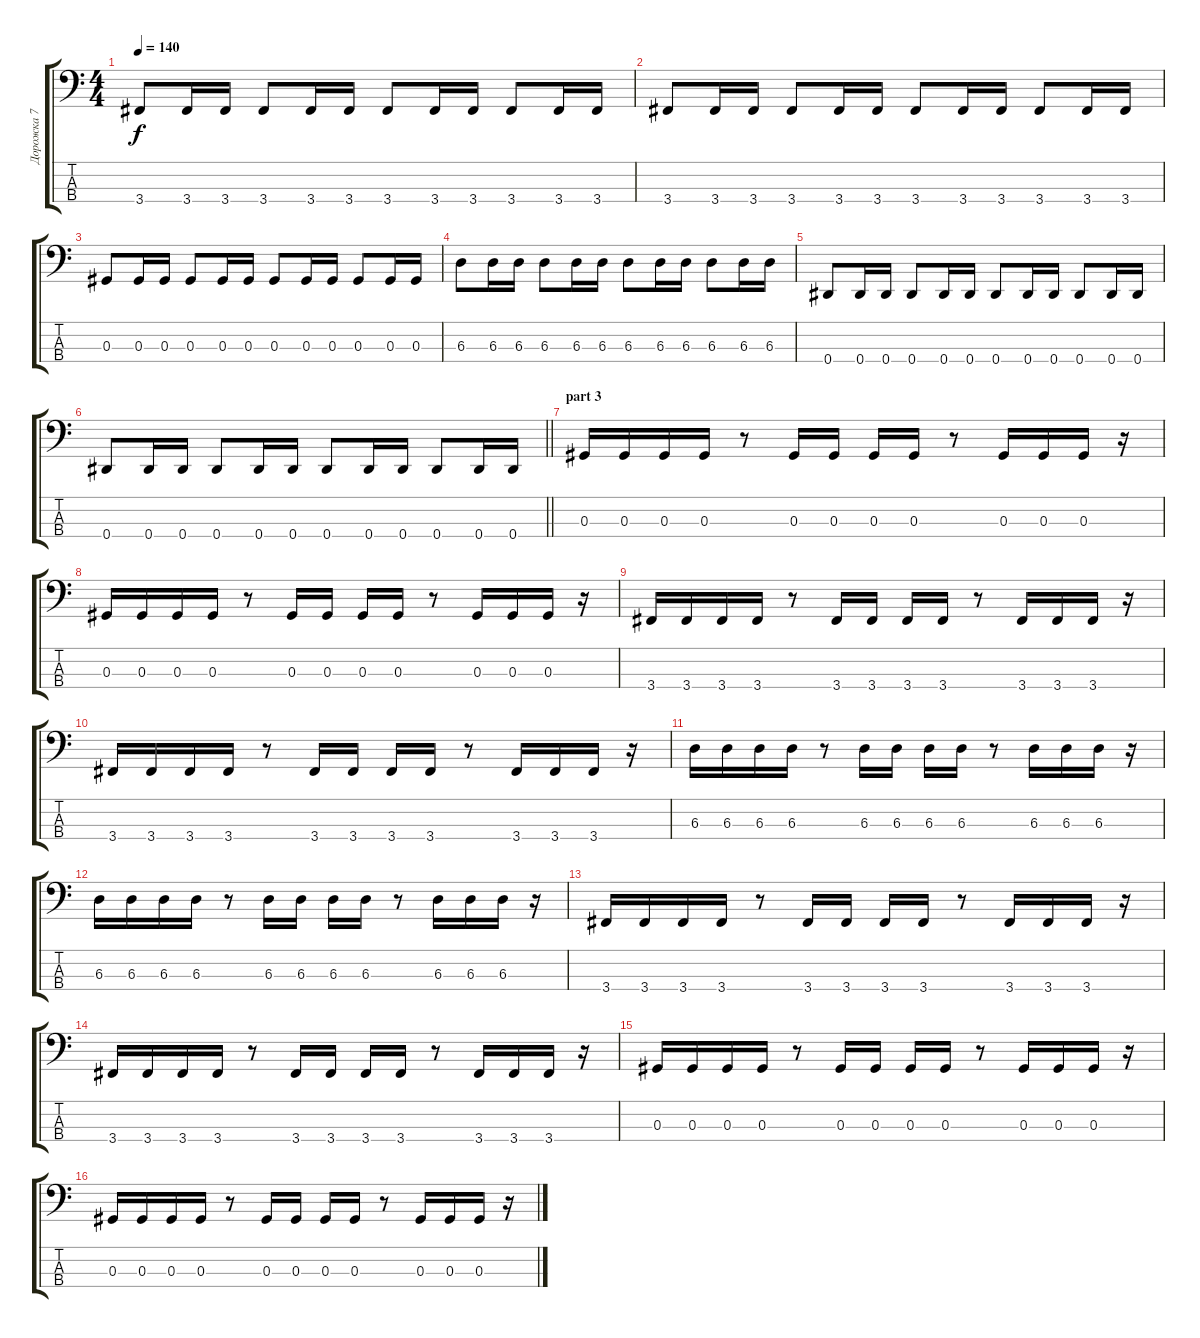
\track ("Дорожка 7" "Дорожка 7") {instrument electricbasspick}
\staff {score tabs}
\tuning (F2 C2 Ab1 Eb1) {hide}
\ts (4 4)
\tempo 140
\clef f4
\ks c
3.4.8{dy f} 3.4.16 3.4.16 3.4.8 3.4.16 3.4.16 3.4.8 3.4.16 3.4.16 3.4.8 3.4.16 3.4.16 |
3.4.8 3.4.16 3.4.16 3.4.8 3.4.16 3.4.16 3.4.8 3.4.16 3.4.16 3.4.8 3.4.16 3.4.16 |
0.3.8 0.3.16 0.3.16 0.3.8 0.3.16 0.3.16 0.3.8 0.3.16 0.3.16 0.3.8 0.3.16 0.3.16 |
6.3.8 6.3.16 6.3.16 6.3.8 6.3.16 6.3.16 6.3.8 6.3.16 6.3.16 6.3.8 6.3.16 6.3.16 |
0.4.8 0.4.16 0.4.16 0.4.8 0.4.16 0.4.16 0.4.8 0.4.16 0.4.16 0.4.8 0.4.16 0.4.16 |
\barLineRight lightlight
0.4.8 0.4.16 0.4.16 0.4.8 0.4.16 0.4.16 0.4.8 0.4.16 0.4.16 0.4.8 0.4.16 0.4.16 |
\section ("" "part 3")
0.3.16 0.3.16 0.3.16 0.3.16 r.8 0.3.16 0.3.16 0.3.16 0.3.16 r.8 0.3.16 0.3.16 0.3.16 r.16 |
0.3.16 0.3.16 0.3.16 0.3.16 r.8 0.3.16 0.3.16 0.3.16 0.3.16 r.8 0.3.16 0.3.16 0.3.16 r.16 |
3.4.16 3.4.16 3.4.16 3.4.16 r.8 3.4.16 3.4.16 3.4.16 3.4.16 r.8 3.4.16 3.4.16 3.4.16 r.16 |
3.4.16 3.4.16 3.4.16 3.4.16 r.8 3.4.16 3.4.16 3.4.16 3.4.16 r.8 3.4.16 3.4.16 3.4.16 r.16 |
6.3.16 6.3.16 6.3.16 6.3.16 r.8 6.3.16 6.3.16 6.3.16 6.3.16 r.8 6.3.16 6.3.16 6.3.16 r.16 |
6.3.16 6.3.16 6.3.16 6.3.16 r.8 6.3.16 6.3.16 6.3.16 6.3.16 r.8 6.3.16 6.3.16 6.3.16 r.16 |
3.4.16 3.4.16 3.4.16 3.4.16 r.8 3.4.16 3.4.16 3.4.16 3.4.16 r.8 3.4.16 3.4.16 3.4.16 r.16 |
3.4.16 3.4.16 3.4.16 3.4.16 r.8 3.4.16 3.4.16 3.4.16 3.4.16 r.8 3.4.16 3.4.16 3.4.16 r.16 |
0.3.16 0.3.16 0.3.16 0.3.16 r.8 0.3.16 0.3.16 0.3.16 0.3.16 r.8 0.3.16 0.3.16 0.3.16 r.16 |
0.3.16 0.3.16 0.3.16 0.3.16 r.8 0.3.16 0.3.16 0.3.16 0.3.16 r.8 0.3.16 0.3.16 0.3.16 r.16
